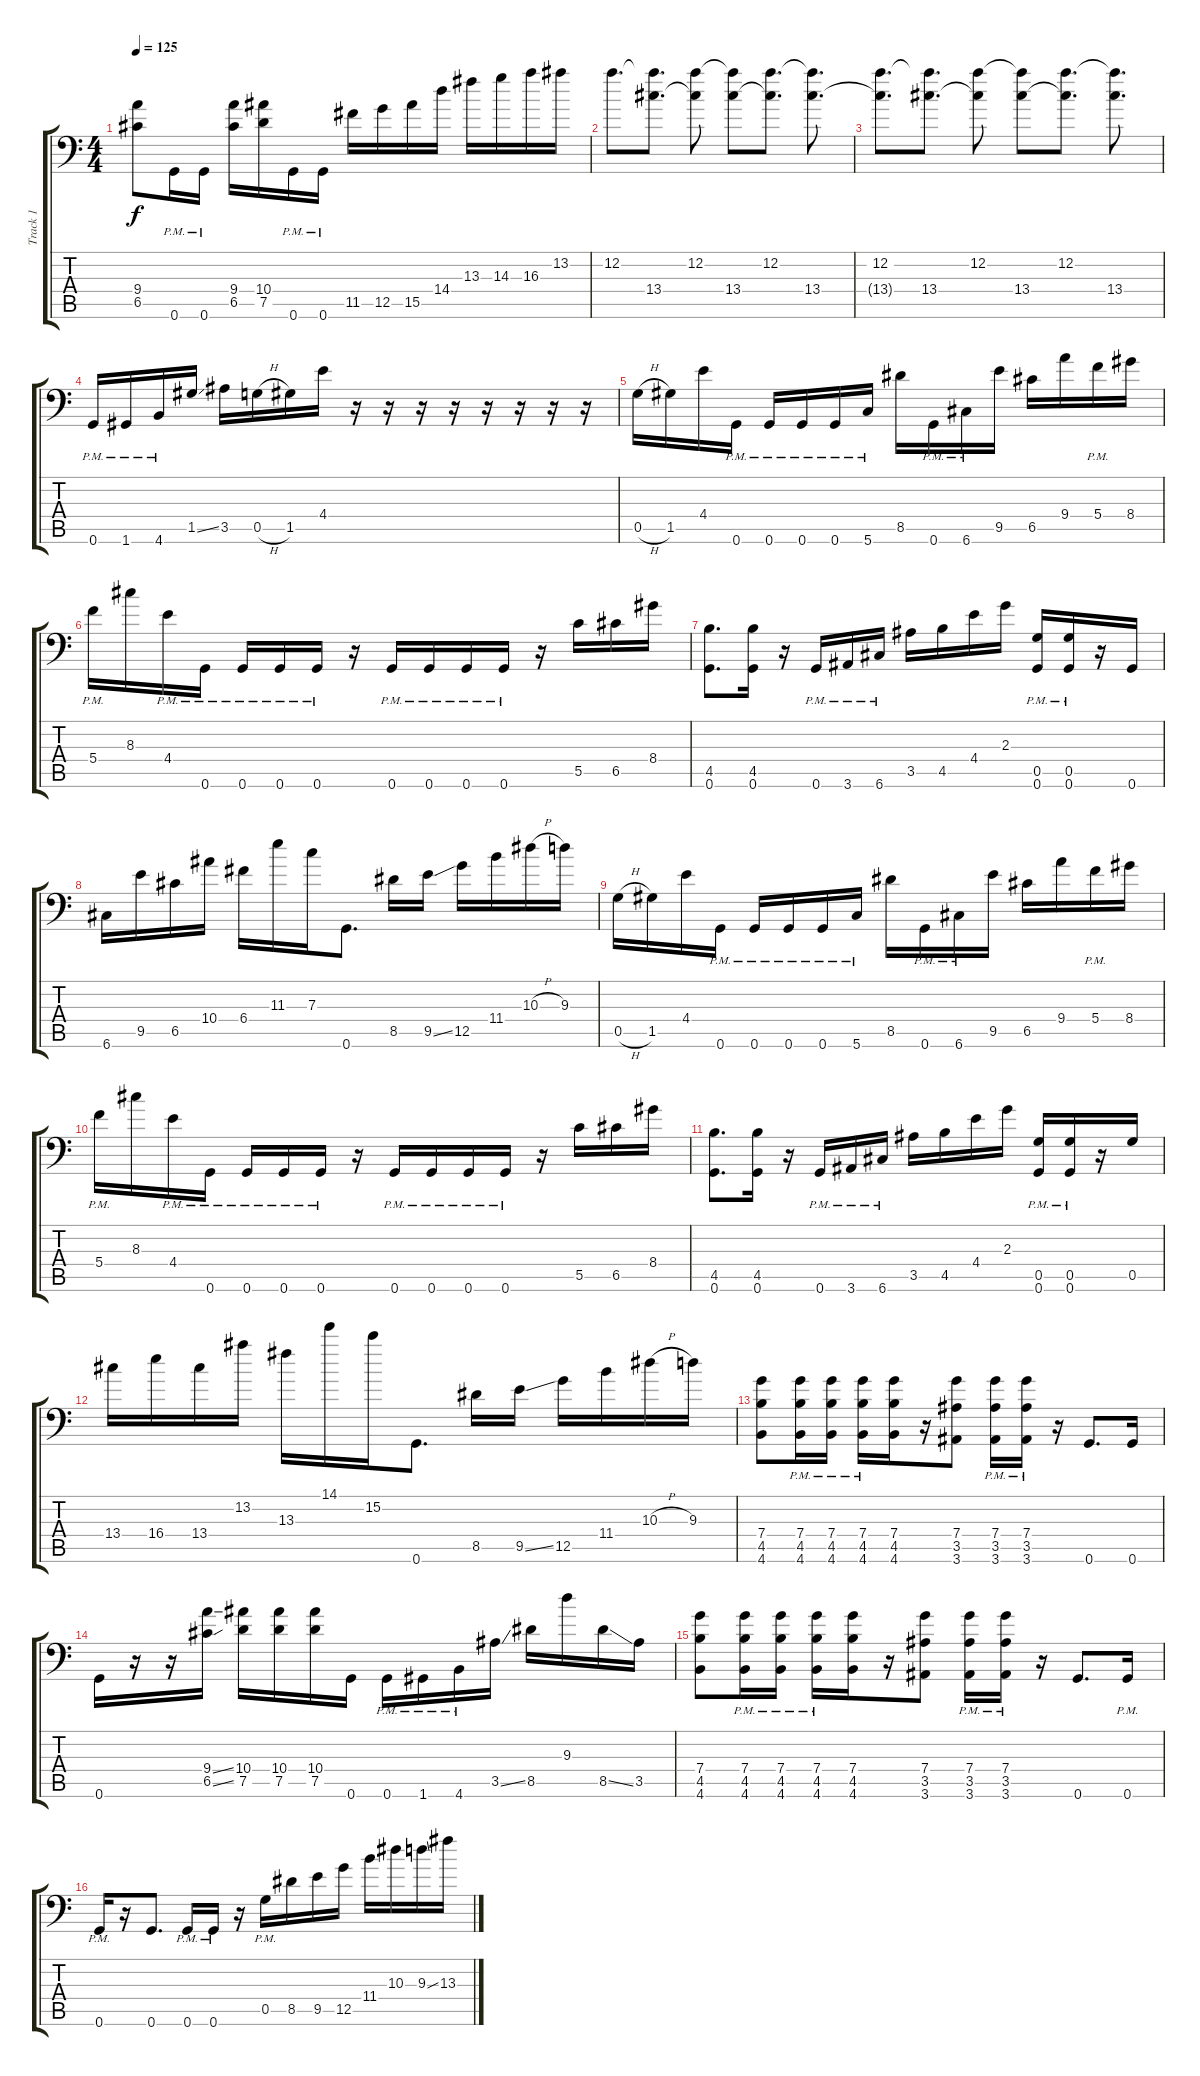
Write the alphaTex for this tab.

\track ("Track 1" "Track 1") {instrument distortionguitar}
\staff {score tabs}
\tuning (D4 A3 F3 C3 G2 G1) {hide}
\ts (4 4)
\tempo 125
\clef f4
\ks c
(9.4 6.5).8{dy f} 0.6{pm}.16 0.6{pm}.16 (9.4 6.5).16 (10.4 7.5).16 0.6{pm}.16 0.6{pm}.16 11.5.16 12.5.16 15.5.16 14.4.16 13.3.16 14.3.16 16.3.16 13.2.16 |
12.2.8{d} (12.2{t} 13.4).8{d} (12.2 13.4{t}).8 (12.2{t} 13.4).8 (12.2 13.4{t}).8{d} (12.2{t} 13.4).8{d} |
(12.2 13.4{t}).8{d} (12.2{t} 13.4).8{d} (12.2 13.4{t}).8 (12.2{t} 13.4).8 (12.2 13.4{t}).8{d} (12.2{t} 13.4).8{d} |
0.6{pm}.16 1.6{pm}.16 4.6{pm}.16 1.5{ss}.16 3.5.16 0.5{h}.16 1.5.16 4.4.16 r.16 r.16 r.16 r.16 r.16 r.16 r.16 r.16 |
0.5{h}.16 1.5.16 4.4.16 0.6{pm}.16 0.6{pm}.16 0.6{pm}.16 0.6{pm}.16 5.6{pm}.16 8.5.16 0.6{pm}.16 6.6{pm}.16 9.5.16 6.5.16 9.4.16 5.4{pm}.16 8.4.16 |
5.4{pm}.16 8.3.16 4.4{pm}.16 0.6{pm}.16 0.6{pm}.16 0.6{pm}.16 0.6{pm}.16 r.16 0.6{pm}.16 0.6{pm}.16 0.6{pm}.16 0.6{pm}.16 r.16 5.5.16 6.5.16 8.4.16 |
(4.5 0.6).8{d} (4.5 0.6).16 r.16 0.6{pm}.16 3.6{pm}.16 6.6{pm}.16 3.5.16 4.5.16 4.4.16 2.3.16 (0.5{pm} 0.6{pm}).16 (0.5{pm} 0.6{pm}).16 r.16 0.6.16 |
6.6.16 9.5.16 6.5.16 10.4.16 6.4.16 11.3.16 7.3.16 0.6.8{d} 8.5.16 9.5{ss}.16 12.5.16 11.4.16 10.3{h}.16 9.3.16 |
0.5{h}.16 1.5.16 4.4.16 0.6{pm}.16 0.6{pm}.16 0.6{pm}.16 0.6{pm}.16 5.6{pm}.16 8.5.16 0.6{pm}.16 6.6{pm}.16 9.5.16 6.5.16 9.4.16 5.4{pm}.16 8.4.16 |
5.4{pm}.16 8.3.16 4.4{pm}.16 0.6{pm}.16 0.6{pm}.16 0.6{pm}.16 0.6{pm}.16 r.16 0.6{pm}.16 0.6{pm}.16 0.6{pm}.16 0.6{pm}.16 r.16 5.5.16 6.5.16 8.4.16 |
(4.5 0.6).8{d} (4.5 0.6).16 r.16 0.6{pm}.16 3.6{pm}.16 6.6{pm}.16 3.5.16 4.5.16 4.4.16 2.3.16 (0.5{pm} 0.6{pm}).16 (0.5{pm} 0.6{pm}).16 r.16 0.5.16 |
13.4.16 16.4.16 13.4.16 13.2.16 13.3.16 14.1.16 15.2.16 0.6.8{d} 8.5.16 9.5{ss}.16 12.5.16 11.4.16 10.3{h}.16 9.3.16 |
(7.4 4.5 4.6).8 (7.4{pm} 4.5{pm} 4.6{pm}).16 (7.4{pm} 4.5{pm} 4.6{pm}).16 (7.4{pm} 4.5{pm} 4.6{pm}).16 (7.4 4.5 4.6).16 r.16 (7.4 3.5 3.6).8 (7.4{pm} 3.5{pm} 3.6{pm}).16 (7.4{pm} 3.5{pm} 3.6{pm}).16 r.16 0.6.8{d} 0.6.16 |
0.6.16 r.16 r.16 (9.4{ss} 6.5{ss}).16 (10.4 7.5).16 (10.4 7.5).16 (10.4 7.5).16 0.6.16 0.6{pm}.16 1.6{pm}.16 4.6{pm}.16 3.5{ss}.16 8.5.16 9.3.16 8.5{ss}.16 3.5.16 |
(7.4 4.5 4.6).8 (7.4{pm} 4.5{pm} 4.6{pm}).16 (7.4{pm} 4.5{pm} 4.6{pm}).16 (7.4{pm} 4.5{pm} 4.6{pm}).16 (7.4 4.5 4.6).16 r.16 (7.4 3.5 3.6).8 (7.4{pm} 3.5{pm} 3.6{pm}).16 (7.4{pm} 3.5{pm} 3.6{pm}).16 r.16 0.6.8{d} 0.6{pm}.16 |
0.6{pm}.16 r.16 0.6.8{d} 0.6{pm}.16 0.6{pm}.16 r.16 0.5{pm}.16 8.5.16 9.5.16 12.5.16 11.4.16 10.3.16 9.3{ss}.16 13.3.16
